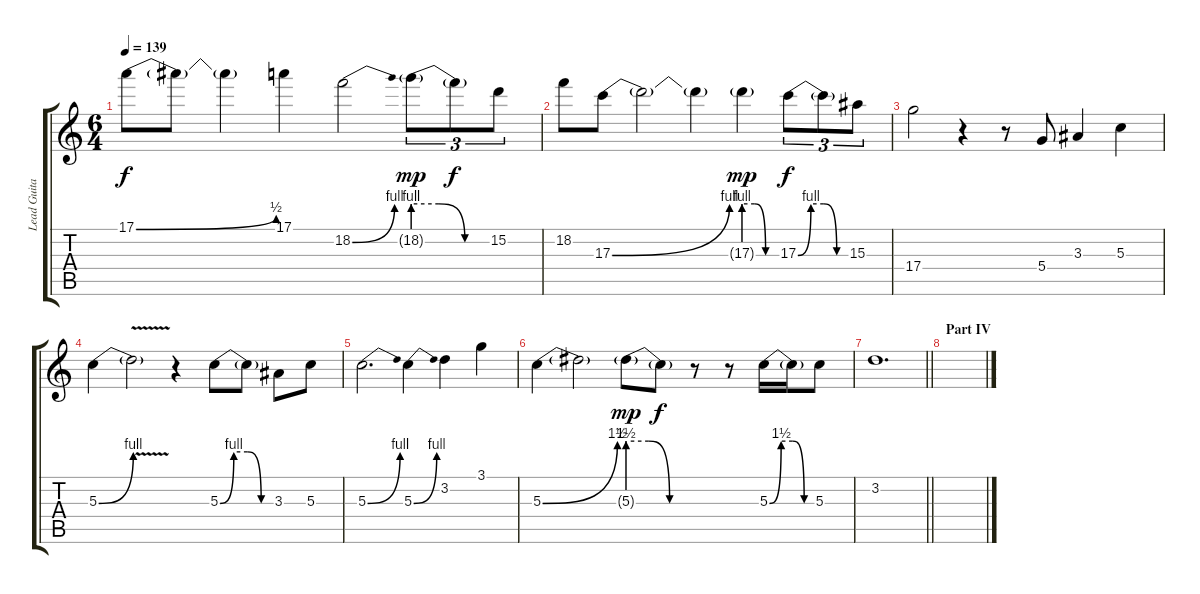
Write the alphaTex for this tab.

\track ("Lead Guitar (David Gilmour)" "Lead Guita") {instrument overdrivenguitar}
\staff {score tabs}
\tuning (E4 B3 G3 D3 A2 E2) {hide}
\ts (6 4)
\tempo 139
\clef g2
\ks c
17.1{be (bend 0 0 60 2)}.8{dy f} 17.1{t}.8 17.1{t}.4 17.1.4 18.2{be (bend 0 0 60 4)}.2 18.2{be (custom 0 4 20 4 40 0 60 0) g}.8{tu (3 2) dy mp} 18.2{t}.8{tu (3 2) dy f} 15.2.8{tu (3 2)} |
18.2.8 17.3{be (bend 0 0 60 4)}.8 17.3{t}.2 17.3{t}.4 17.3{be (custom 0 4 20 4 40 0 60 0) g}.4{dy mp} 17.3{be (custom 0 0 15 4 30 4 45 0 60 0)}.8{tu (3 2) dy f} 17.3{t}.8{tu (3 2)} 15.3.8{tu (3 2)} |
17.4.2 r.4 r.8 5.4.8 3.3.4 5.3.4 |
5.3{be (bend 0 0 60 4)}.4 5.3{v t}.2 r.4 5.3{be (custom 0 0 15 4 30 4 45 0 60 0)}.8 5.3{t}.8 3.3.8 5.3.8 |
5.3{be (bend 0 0 60 4)}.2{d} 5.3{be (bend 0 0 60 4)}.4 3.2.4 3.1.4 |
5.3{be (bend 0 0 60 6)}.4 5.3{t}.2 5.3{be (custom 0 6 20 6 40 0 60 0) g}.8{dy mp} 5.3{t}.8{dy f} r.8 r.8 5.3{be (custom 0 0 15 6 30 6 45 0 60 0)}.16 5.3{t}.16 5.3.8 |
\barLineRight lightlight
3.2.1{d} |
\section ("" "Part IV")
